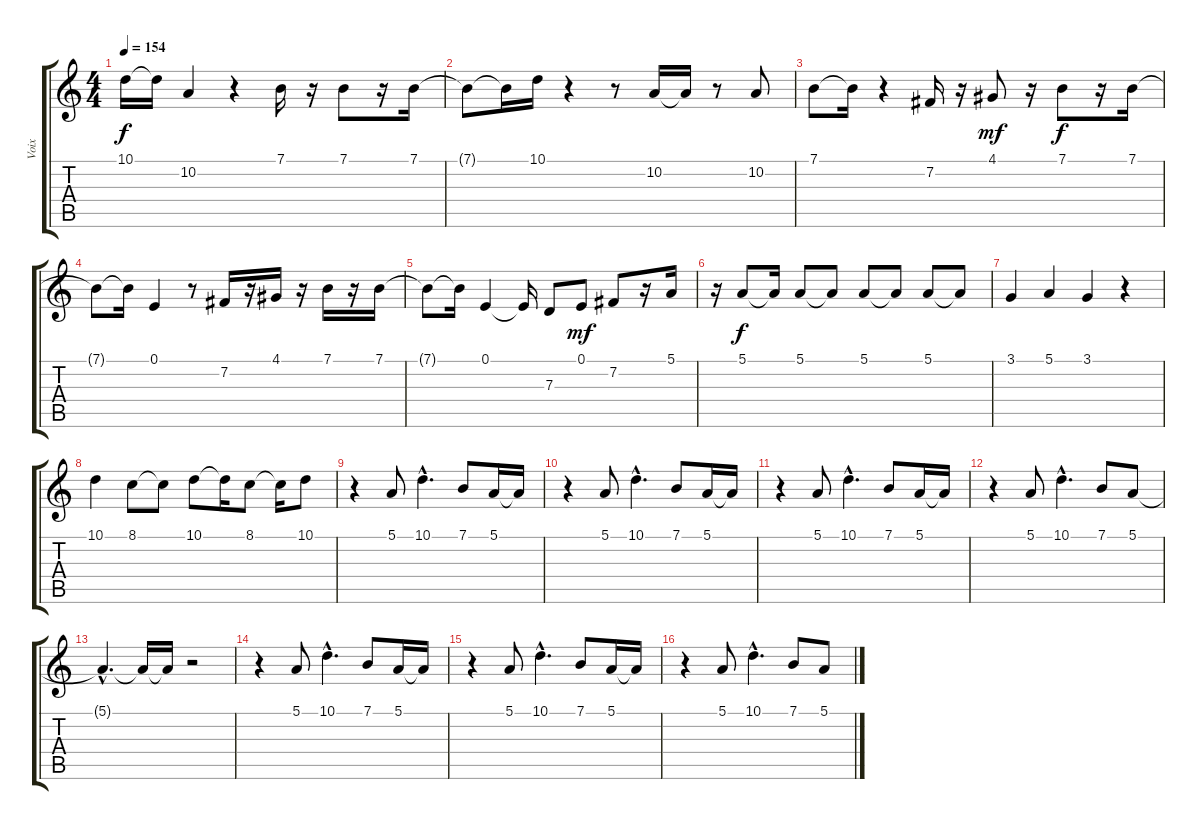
\track ("Voix" "Voix") {instrument clarinet}
\staff {score tabs}
\tuning (E4 B3 G3 D3 A2 E2) {hide}
\ts (4 4)
\tempo 154
\clef g2
\ks c
10.1{t}.16{dy f} 10.1{t}.16 10.2.4 r.4 7.1.16 r.16 7.1.8 r.16 7.1.16 |
7.1{t}.8 7.1{t}.16 10.1.16 r.4 r.8 10.2.16 10.2{t}.16 r.8 10.2.8 |
7.1.8 7.1{t}.16 r.4 7.2.16 r.16 4.1.8{dy mf} r.16 7.1.8{dy f} r.16 7.1.16 |
7.1{t}.8 7.1{t}.16 0.1.4 r.8 7.2.16 r.16 4.1.16 r.16 7.1.16 r.16 7.1.16 |
7.1{t}.8 7.1{t}.16 0.1.4 0.1{t}.16 7.3.8 0.1.8{dy mf} 7.2.8 r.16 5.1.16 |
r.16 5.1.8{dy f} 5.1{t}.16 5.1.8 5.1{t}.8 5.1.8 5.1{t}.8 5.1.8 5.1{t}.8 |
3.1.4 5.1.4 3.1.4 r.4 |
10.1.4 8.1.8 8.1{t}.8 10.1.8 10.1{t}.16 8.1.8 8.1{t}.16 10.1.8 |
r.4 5.1.8 10.1{hac}.4{d} 7.1.8 5.1.16 5.1{t}.16 |
r.4 5.1.8 10.1{hac}.4{d} 7.1.8 5.1.16 5.1{t}.16 |
r.4 5.1.8 10.1{hac}.4{d} 7.1.8 5.1.16 5.1{t}.16 |
r.4 5.1.8 10.1{hac}.4{d} 7.1.8 5.1.8 |
5.1{hac t}.4{d} 5.1{t}.16 5.1{t}.16 r.2 |
r.4 5.1.8 10.1{hac}.4{d} 7.1.8 5.1.16 5.1{t}.16 |
r.4 5.1.8 10.1{hac}.4{d} 7.1.8 5.1.16 5.1{t}.16 |
r.4 5.1.8 10.1{hac}.4{d} 7.1.8 5.1.8
